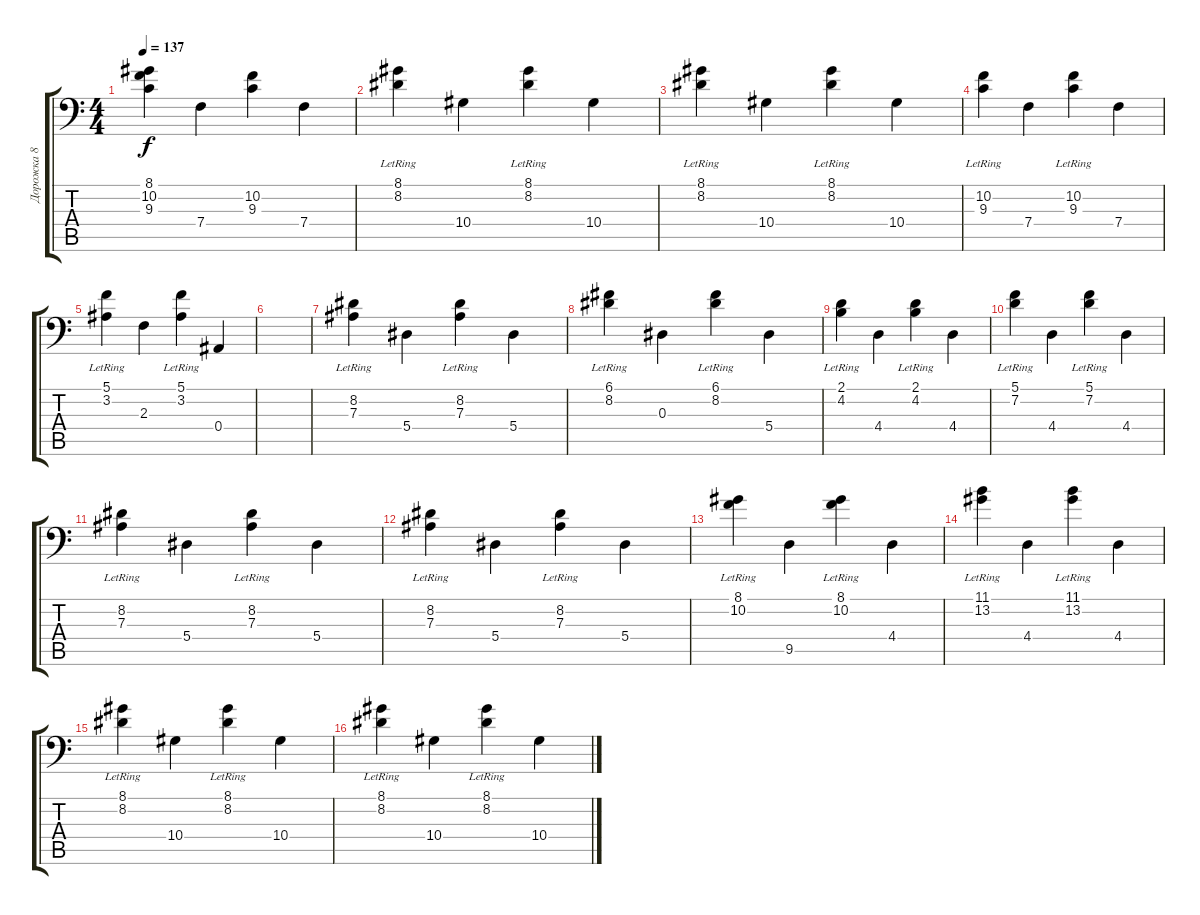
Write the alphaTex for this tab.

\track ("Дорожка 8" "Дорожка 8") {instrument acousticgrandpiano}
\staff {score tabs}
\tuning (C4 G3 Eb3 Bb2 F2 Bb1) {hide}
\ts (4 4)
\tempo 137
\clef f4
\ks c
(8.1 10.2 9.3).4{dy f} 7.4.4 (10.2 9.3).4 7.4.4 |
(8.1{lr} 8.2{lr}).4 10.4.4 (8.1{lr} 8.2{lr}).4 10.4.4 |
(8.1{lr} 8.2{lr}).4 10.4.4 (8.1{lr} 8.2{lr}).4 10.4.4 |
(10.2 9.3{lr}).4 7.4.4 (10.2 9.3{lr}).4 7.4.4 |
(5.1 3.2{lr}).4 2.3.4 (5.1 3.2{lr}).4 0.4.4 |
|
(8.2{lr} 7.3{lr}).4 5.4.4 (8.2{lr} 7.3{lr}).4 5.4.4 |
(6.1 8.2{lr}).4 0.3.4 (6.1 8.2{lr}).4 5.4.4 |
(2.1{lr} 4.2{lr}).4 4.4.4 (2.1{lr} 4.2{lr}).4 4.4.4 |
(5.1{lr} 7.2{lr}).4 4.4.4 (5.1{lr} 7.2{lr}).4 4.4.4 |
(8.2{lr} 7.3{lr}).4 5.4.4 (8.2{lr} 7.3{lr}).4 5.4.4 |
(8.2{lr} 7.3{lr}).4 5.4.4 (8.2{lr} 7.3{lr}).4 5.4.4 |
(8.1{lr} 10.2{lr}).4 9.5.4 (8.1{lr} 10.2{lr}).4 4.4.4 |
(11.1 13.2{lr}).4 4.4.4 (11.1{lr} 13.2).4 4.4.4 |
(8.1{lr} 8.2{lr}).4 10.4.4 (8.1{lr} 8.2{lr}).4 10.4.4 |
(8.1{lr} 8.2{lr}).4 10.4.4 (8.1{lr} 8.2{lr}).4 10.4.4
